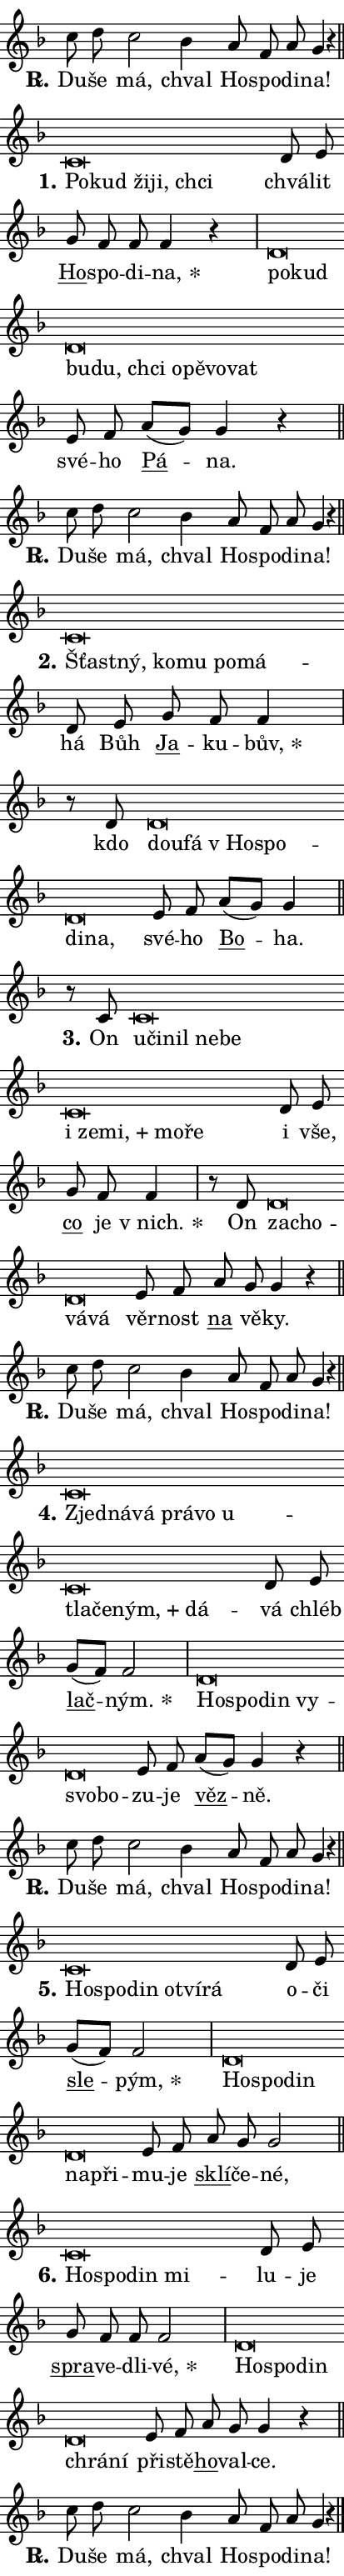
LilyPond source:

\version "2.24.0"
\header { tagline = "" }
\paper {
  indent = 0\cm
  top-margin = 0\cm
  right-margin = 0\cm
  bottom-margin = 0\cm
  left-margin = 0\cm
  paper-width = 7\cm
  page-breaking = #ly:one-page-breaking
  system-system-spacing.basic-distance = #11
  score-system-spacing.basic-distance = #11
  ragged-last = ##f
}


%% Author: Thomas Morley
%% https://lists.gnu.org/archive/html/lilypond-user/2020-05/msg00002.html
#(define (line-position grob)
"Returns position of @var[grob} in current system:
   @code{'start}, if at first time-step
   @code{'end}, if at last time-step
   @code{'middle} otherwise
"
  (let* ((col (ly:item-get-column grob))
         (ln (ly:grob-object col 'left-neighbor))
         (rn (ly:grob-object col 'right-neighbor))
         (col-to-check-left (if (ly:grob? ln) ln col))
         (col-to-check-right (if (ly:grob? rn) rn col))
         (break-dir-left
           (and
             (ly:grob-property col-to-check-left 'non-musical #f)
             (ly:item-break-dir col-to-check-left)))
         (break-dir-right
           (and
             (ly:grob-property col-to-check-right 'non-musical #f)
             (ly:item-break-dir col-to-check-right))))
        (cond ((eqv? 1 break-dir-left) 'start)
              ((eqv? -1 break-dir-right) 'end)
              (else 'middle))))

#(define (tranparent-at-line-position vctor)
  (lambda (grob)
  "Relying on @code{line-position} select the relevant enry from @var{vctor}.
Used to determine transparency,"
    (case (line-position grob)
      ((end) (not (vector-ref vctor 0)))
      ((middle) (not (vector-ref vctor 1)))
      ((start) (not (vector-ref vctor 2))))))

noteHeadBreakVisibility =
#(define-music-function (break-visibility)(vector?)
"Makes @code{NoteHead}s transparent relying on @var{break-visibility}"
#{
  \override NoteHead.transparent =
    #(tranparent-at-line-position break-visibility)
#})

#(define delete-ledgers-for-transparent-note-heads
  (lambda (grob)
    "Reads whether a @code{NoteHead} is transparent.
If so this @code{NoteHead} is removed from @code{'note-heads} from
@var{grob}, which is supposed to be @code{LedgerLineSpanner}.
As a result ledgers are not printed for this @code{NoteHead}"
    (let* ((nhds-array (ly:grob-object grob 'note-heads))
           (nhds-list
             (if (ly:grob-array? nhds-array)
                 (ly:grob-array->list nhds-array)
                 '()))
           ;; Relies on the transparent-property being done before
           ;; Staff.LedgerLineSpanner.after-line-breaking is executed.
           ;; This is fragile ...
           (to-keep
             (remove
               (lambda (nhd)
                 (ly:grob-property nhd 'transparent #f))
               nhds-list)))
      ;; TODO find a better method to iterate over grob-arrays, similiar
      ;; to filter/remove etc for lists
      ;; For now rebuilt from scratch
      (set! (ly:grob-object grob 'note-heads)  '())
      (for-each
        (lambda (nhd)
          (ly:pointer-group-interface::add-grob grob 'note-heads nhd))
        to-keep))))

hideNotes = {
  \noteHeadBreakVisibility #begin-of-line-visible
}
unHideNotes = {
  \noteHeadBreakVisibility #all-visible
}

% work-around for resetting accidentals
% https://lilypond.org/doc/v2.23/Documentation/notation/displaying-rhythms#unmetered-music
cadenzaMeasure = {
  \cadenzaOff
  \partial 1024 s1024
  \cadenzaOn
}

#(define-markup-command (accent layout props text) (markup?)
  "Underline accented syllable"
  (interpret-markup layout props
    #{\markup \override #'(offset . 4.3) \underline { #text }#}))

responsum = \markup \concat {
  "R" \hspace #-1.05 \path #0.1 #'((moveto 0 0.07) (lineto 0.9 0.8)) \hspace #0.05 "."
}

\layout {
    \context {
        \Staff
        \remove "Time_signature_engraver"
        \override LedgerLineSpanner.after-line-breaking = #delete-ledgers-for-transparent-note-heads
    }
    \context {
        \Voice {
            \override NoteHead.output-attributes = #'((class . "notehead"))
            \override Hairpin.height = #0.55
        }
    }
    \context {
        \Lyrics {
            \override StanzaNumber.output-attributes = #'((class . "stanzanumber"))
            \override LyricSpace.minimum-distance = #0.9
            \override LyricText.font-name = #"TeX Gyre Schola"
            \override LyricText.font-size = 1
            \override StanzaNumber.font-name = #"TeX Gyre Schola Bold"
            \override StanzaNumber.font-size = 1
        }
    }
}

% magnetic-lyrics.ily
%
%   written by
%     Jean Abou Samra <jean@abou-samra.fr>
%     Werner Lemberg <wl@gnu.org>
%
%   adapted by
%     Jiri Hon <jiri.hon@gmail.com>
%
% Version 2022-Apr-15

% https://www.mail-archive.com/lilypond-user@gnu.org/msg149350.html

#(define (Left_hyphen_pointer_engraver context)
   "Collect syllable-hyphen-syllable occurrences in lyrics and store
them in properties.  This engraver only looks to the left.  For
example, if the lyrics input is @code{foo -- bar}, it does the
following.

@itemize @bullet
@item
Set the @code{text} property of the @code{LyricHyphen} grob between
@q{foo} and @q{bar} to @code{foo}.

@item
Set the @code{left-hyphen} property of the @code{LyricText} grob with
text @q{foo} to the @code{LyricHyphen} grob between @q{foo} and
@q{bar}.
@end itemize

Use this auxiliary engraver in combination with the
@code{lyric-@/text::@/apply-@/magnetic-@/offset!} hook."
   (let ((hyphen #f)
         (text #f))
     (make-engraver
      (acknowledgers
       ((lyric-syllable-interface engraver grob source-engraver)
        (set! text grob)))
      (end-acknowledgers
       ((lyric-hyphen-interface engraver grob source-engraver)
        ;(when (not (grob::has-interface grob 'lyric-space-interface))
          (set! hyphen grob)));)
      ((stop-translation-timestep engraver)
       (when (and text hyphen)
         (ly:grob-set-object! text 'left-hyphen hyphen))
       (set! text #f)
       (set! hyphen #f)))))

#(define (lyric-text::apply-magnetic-offset! grob)
   "If the space between two syllables is less than the value in
property @code{LyricText@/.details@/.squash-threshold}, move the right
syllable to the left so that it gets concatenated with the left
syllable.

Use this function as a hook for
@code{LyricText@/.after-@/line-@/breaking} if the
@code{Left_@/hyphen_@/pointer_@/engraver} is active."
   (let ((hyphen (ly:grob-object grob 'left-hyphen #f)))
     (when hyphen
       (let ((left-text (ly:spanner-bound hyphen LEFT)))
         (when (grob::has-interface left-text 'lyric-syllable-interface)
           (let* ((common (ly:grob-common-refpoint grob left-text X))
                  (this-x-ext (ly:grob-extent grob common X))
                  (left-x-ext
                   (begin
                     ;; Trigger magnetism for left-text.
                     (ly:grob-property left-text 'after-line-breaking)
                     (ly:grob-extent left-text common X)))
                  ;; `delta` is the gap width between two syllables.
                  (delta (- (interval-start this-x-ext)
                            (interval-end left-x-ext)))
                  (details (ly:grob-property grob 'details))
                  (threshold (assoc-get 'squash-threshold details 0.2)))
             (when (< delta threshold)
               (let* (;; We have to manipulate the input text so that
                      ;; ligatures crossing syllable boundaries are not
                      ;; disabled.  For languages based on the Latin
                      ;; script this is essentially a beautification.
                      ;; However, for non-Western scripts it can be a
                      ;; necessity.
                      (lt (ly:grob-property left-text 'text))
                      (rt (ly:grob-property grob 'text))
                      (is-space (grob::has-interface hyphen 'lyric-space-interface))
                      (space (if is-space " " ""))
                      (space-markup (grob-interpret-markup grob " "))
                      (space-size (interval-length (ly:stencil-extent space-markup X)))
                      (extra-delta (if is-space space-size 0))
                      ;; Append new syllable.
                      (ltrt-space (if (and (string? lt) (string? rt))
                                (string-append lt space rt)
                                (make-concat-markup (list lt space rt))))
                      ;; Right-align `ltrt` to the right side.
                      (ltrt-space-markup (grob-interpret-markup
                               grob
                               (make-translate-markup
                                (cons (interval-length this-x-ext) 0)
                                (make-right-align-markup ltrt-space)))))
                 (begin
                   ;; Don't print `left-text`.
                   (ly:grob-set-property! left-text 'stencil #f)
                   ;; Set text and stencil (which holds all collected
                   ;; syllables so far) and shift it to the left.
                   (ly:grob-set-property! grob 'text ltrt-space)
                   (ly:grob-set-property! grob 'stencil ltrt-space-markup)
                   (ly:grob-translate-axis! grob (- (- delta extra-delta)) X))))))))))


#(define (lyric-hyphen::displace-bounds-first grob)
   ;; Make very sure this callback isn't triggered too early.
   (let ((left (ly:spanner-bound grob LEFT))
         (right (ly:spanner-bound grob RIGHT)))
     (ly:grob-property left 'after-line-breaking)
     (ly:grob-property right 'after-line-breaking)
     (ly:lyric-hyphen::print grob)))

squashThreshold = #0.4

\layout {
  \context {
    \Lyrics
    \consists #Left_hyphen_pointer_engraver
    \override LyricText.after-line-breaking =
      #lyric-text::apply-magnetic-offset!
    \override LyricHyphen.stencil = #lyric-hyphen::displace-bounds-first
    \override LyricText.details.squash-threshold = \squashThreshold
    \override LyricHyphen.minimum-distance = 0
    \override LyricHyphen.minimum-length = \squashThreshold
  }
}

squash = \override LyricText.details.squash-threshold = 9999
unSquash = \override LyricText.details.squash-threshold = \squashThreshold

left = \override LyricText.self-alignment-X = #LEFT
unLeft = \revert LyricText.self-alignment-X

starOffset = #(lambda (grob) 
                (let ((x_offset (ly:self-alignment-interface::aligned-on-x-parent grob)))
                  (if (= x_offset 0) 0 (+ x_offset 1.2))))

star = #(define-music-function (syllable)(string?)
"Append star separator at the end of a syllable"
#{
  \once \override LyricText.X-offset = #starOffset
  \lyricmode { \markup {
    #syllable
    \override #'((font-name . "TeX Gyre Schola Bold")) \hspace #0.2 \lower #0.65 \larger "*"
  } }
#})

starAccent = #(define-music-function (syllable)(string?)
"Append star separator at the end of a syllable and make accent"
#{
  \once \override LyricText.X-offset = #starOffset
  \lyricmode { \markup {
    \accent #syllable
    \override #'((font-name . "TeX Gyre Schola Bold")) \hspace #0.2 \lower #0.65 \larger "*"
  } }
#})

breath = #(define-music-function (syllable)(string?)
"Append breathing indicator at the end of a syllable"
#{
  \lyricmode { \markup { #syllable "+" } }
#})

optionalBreath = #(define-music-function (syllable)(string?)
"Append optional breathing indicator at the end of a syllable"
#{
  \lyricmode { \markup { #syllable "(+)" } }
#})


\score {
    <<
        \new Voice = "melody" { \cadenzaOn \key f \major \relative { c''8 d c2 bes4 a8 f a g4 r \cadenzaMeasure \bar "||" \break } }
        \new Lyrics \lyricsto "melody" { \lyricmode { \set stanza = \responsum
Du -- še má, chval Ho -- spo -- di -- na! } }
    >>
    \layout {}
}

\score {
    <<
        \new Voice = "melody" { \cadenzaOn \key f \major \relative { c'\breve*1/16 \hideNotes \breve*1/16 \bar "" \breve*1/16 \bar "" \breve*1/16 \breve*1/16 \bar "" \unHideNotes d8 e \bar "" g f f f4 r \cadenzaMeasure \bar "|" d\breve*1/16 \hideNotes \breve*1/16 \bar "" \breve*1/16 \bar "" \breve*1/16 \bar "" \breve*1/16 \bar "" \breve*1/16 \bar "" \breve*1/16 \bar "" \breve*1/16 \breve*1/16 \bar "" \unHideNotes e8 f \bar "" a[( g)] g4 r \cadenzaMeasure \bar "||" \break } }
        \new Lyrics \lyricsto "melody" { \lyricmode { \set stanza = "1."
\left Po -- \squash kud ži -- ji, chci \unLeft \unSquash chvá -- lit \markup \accent Ho -- spo -- di -- \star na, \left po -- \squash kud bu -- du, chci o -- pě -- vo -- vat \unLeft \unSquash své -- ho \markup \accent Pá -- na. } }
    >>
    \layout {}
}

\score {
    <<
        \new Voice = "melody" { \cadenzaOn \key f \major \relative { c''8 d c2 bes4 a8 f a g4 r \cadenzaMeasure \bar "||" \break } }
        \new Lyrics \lyricsto "melody" { \lyricmode { \set stanza = \responsum
Du -- še má, chval Ho -- spo -- di -- na! } }
    >>
    \layout {}
}

\score {
    <<
        \new Voice = "melody" { \cadenzaOn \key f \major \relative { c'\breve*1/16 \hideNotes \breve*1/16 \bar "" \breve*1/16 \bar "" \breve*1/16 \bar "" \breve*1/16 \breve*1/16 \bar "" \unHideNotes d8 e \bar "" g f f4 \cadenzaMeasure \bar "|" r8 d8 d\breve*1/16 \hideNotes \breve*1/16 \bar "" \breve*1/16 \bar "" \breve*1/16 \bar "" \breve*1/16 \breve*1/16 \bar "" \unHideNotes e8 f \bar "" a[( g)] g4 \cadenzaMeasure \bar "||" \break } }
        \new Lyrics \lyricsto "melody" { \lyricmode { \set stanza = "2."
\left Šťast -- \squash ný, ko -- mu po -- má -- \unLeft \unSquash há Bůh \markup \accent Ja -- ku -- \star bův, kdo \left dou -- \squash fá "v Ho" -- spo -- di -- na, \unLeft \unSquash své -- ho \markup \accent Bo -- ha. } }
    >>
    \layout {}
}

\score {
    <<
        \new Voice = "melody" { \cadenzaOn \key f \major \relative { r8 c'8 c\breve*1/16 \hideNotes \breve*1/16 \bar "" \breve*1/16 \bar "" \breve*1/16 \bar "" \breve*1/16 \bar "" \breve*1/16 \bar "" \breve*1/16 \bar "" \breve*1/16 \bar "" \breve*1/16 \breve*1/16 \bar "" \unHideNotes d8 e \bar "" g f f4 \cadenzaMeasure \bar "|" r8 d8 d\breve*1/16 \hideNotes \breve*1/16 \bar "" \breve*1/16 \breve*1/16 \bar "" \unHideNotes e8 f \bar "" a g g4 r \cadenzaMeasure \bar "||" \break } }
        \new Lyrics \lyricsto "melody" { \lyricmode { \set stanza = "3."
On \left u -- \squash či -- nil ne -- be i ze -- \breath "mi," mo -- ře \unLeft \unSquash i vše, \markup \accent co je \star "v nich." On \left za -- \squash cho -- vá -- vá \unLeft \unSquash věr -- nost \markup \accent na vě -- ky. } }
    >>
    \layout {}
}

\score {
    <<
        \new Voice = "melody" { \cadenzaOn \key f \major \relative { c''8 d c2 bes4 a8 f a g4 r \cadenzaMeasure \bar "||" \break } }
        \new Lyrics \lyricsto "melody" { \lyricmode { \set stanza = \responsum
Du -- še má, chval Ho -- spo -- di -- na! } }
    >>
    \layout {}
}

\score {
    <<
        \new Voice = "melody" { \cadenzaOn \key f \major \relative { c'\breve*1/16 \hideNotes \breve*1/16 \bar "" \breve*1/16 \bar "" \breve*1/16 \bar "" \breve*1/16 \bar "" \breve*1/16 \bar "" \breve*1/16 \bar "" \breve*1/16 \bar "" \breve*1/16 \breve*1/16 \bar "" \unHideNotes d8 e \bar "" g[( f)] f2 \cadenzaMeasure \bar "|" d\breve*1/16 \hideNotes \breve*1/16 \bar "" \breve*1/16 \bar "" \breve*1/16 \bar "" \breve*1/16 \breve*1/16 \bar "" \unHideNotes e8 f \bar "" a[( g)] g4 r \cadenzaMeasure \bar "||" \break } }
        \new Lyrics \lyricsto "melody" { \lyricmode { \set stanza = "4."
\left Zjed -- \squash ná -- vá prá -- vo u -- tla -- če -- \breath "ným," dá -- \unLeft \unSquash vá chléb \markup \accent lač -- \star ným. \left Ho -- \squash spo -- din vy -- svo -- bo -- \unLeft \unSquash zu -- je \markup \accent věz -- ně. } }
    >>
    \layout {}
}

\score {
    <<
        \new Voice = "melody" { \cadenzaOn \key f \major \relative { c''8 d c2 bes4 a8 f a g4 r \cadenzaMeasure \bar "||" \break } }
        \new Lyrics \lyricsto "melody" { \lyricmode { \set stanza = \responsum
Du -- še má, chval Ho -- spo -- di -- na! } }
    >>
    \layout {}
}

\score {
    <<
        \new Voice = "melody" { \cadenzaOn \key f \major \relative { c'\breve*1/16 \hideNotes \breve*1/16 \bar "" \breve*1/16 \bar "" \breve*1/16 \bar "" \breve*1/16 \breve*1/16 \bar "" \unHideNotes d8 e \bar "" g[( f)] f2 \cadenzaMeasure \bar "|" d\breve*1/16 \hideNotes \breve*1/16 \bar "" \breve*1/16 \bar "" \breve*1/16 \breve*1/16 \bar "" \unHideNotes e8 f \bar "" a g g2 \cadenzaMeasure \bar "||" \break } }
        \new Lyrics \lyricsto "melody" { \lyricmode { \set stanza = "5."
\left Ho -- \squash spo -- din o -- tví -- rá \unLeft \unSquash o -- či \markup \accent sle -- \star pým, \left Ho -- \squash spo -- din na -- při -- \unLeft \unSquash mu -- je \markup \accent sklí -- če -- né, } }
    >>
    \layout {}
}

\score {
    <<
        \new Voice = "melody" { \cadenzaOn \key f \major \relative { c'\breve*1/16 \hideNotes \breve*1/16 \bar "" \breve*1/16 \breve*1/16 \bar "" \unHideNotes d8 e \bar "" g f f f2 \cadenzaMeasure \bar "|" d\breve*1/16 \hideNotes \breve*1/16 \bar "" \breve*1/16 \bar "" \breve*1/16 \breve*1/16 \bar "" \unHideNotes e8 f \bar "" a g g4 r \cadenzaMeasure \bar "||" \break } }
        \new Lyrics \lyricsto "melody" { \lyricmode { \set stanza = "6."
\left Ho -- \squash spo -- din mi -- \unLeft \unSquash lu -- je \markup \accent spra -- ve -- dli -- \star vé, \left Ho -- \squash spo -- din chrá -- ní \unLeft \unSquash při -- stě -- \markup \accent ho -- val -- ce. } }
    >>
    \layout {}
}

\score {
    <<
        \new Voice = "melody" { \cadenzaOn \key f \major \relative { c''8 d c2 bes4 a8 f a g4 r \cadenzaMeasure \bar "||" \break } \bar "|." }
        \new Lyrics \lyricsto "melody" { \lyricmode { \set stanza = \responsum
Du -- še má, chval Ho -- spo -- di -- na! } }
    >>
    \layout {}
}
